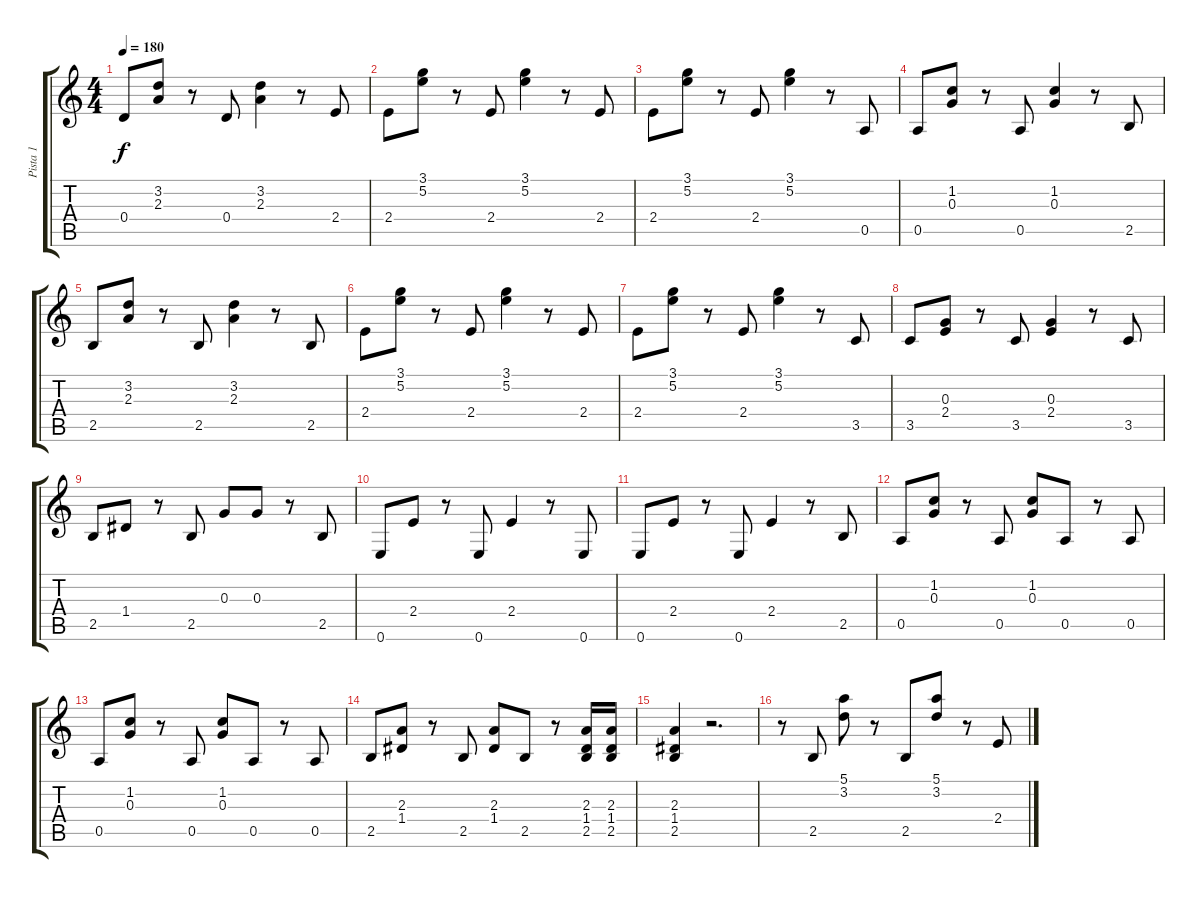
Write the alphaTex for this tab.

\track ("Pista 1" "Pista 1") {instrument electricguitarjazz}
\staff {score tabs}
\tuning (E4 B3 G3 D3 A2 E2) {hide}
\ts (4 4)
\tempo 180
\clef g2
\ks c
0.4.8{dy f} (3.2 2.3).8 r.8 0.4.8 (3.2 2.3).4 r.8 2.4.8 |
2.4.8 (3.1 5.2).8 r.8 2.4.8 (3.1 5.2).4 r.8 2.4.8 |
2.4.8 (3.1 5.2).8 r.8 2.4.8 (3.1 5.2).4 r.8 0.5.8 |
0.5.8 (1.2 0.3).8 r.8 0.5.8 (1.2 0.3).4 r.8 2.5.8 |
2.5.8 (3.2 2.3).8 r.8 2.5.8 (3.2 2.3).4 r.8 2.5.8 |
2.4.8 (3.1 5.2).8 r.8 2.4.8 (3.1 5.2).4 r.8 2.4.8 |
2.4.8 (3.1 5.2).8 r.8 2.4.8 (3.1 5.2).4 r.8 3.5.8 |
3.5.8 (0.3 2.4).8 r.8 3.5.8 (0.3 2.4).4 r.8 3.5.8 |
2.5.8 1.4.8 r.8 2.5.8 0.3.8 0.3.8 r.8 2.5.8 |
0.6.8 2.4.8 r.8 0.6.8 2.4.4 r.8 0.6.8 |
0.6.8 2.4.8 r.8 0.6.8 2.4.4 r.8 2.5.8 |
0.5.8 (1.2 0.3).8 r.8 0.5.8 (1.2 0.3).8 0.5.8 r.8 0.5.8 |
0.5.8 (1.2 0.3).8 r.8 0.5.8 (1.2 0.3).8 0.5.8 r.8 0.5.8 |
2.5.8 (2.3 1.4).8 r.8 2.5.8 (2.3 1.4).8 2.5.8 r.8 (2.3 1.4 2.5).16 (2.3 1.4 2.5).16 |
(2.3 1.4 2.5).4 r.2{d} |
r.8 2.5.8 (5.1 3.2).8 r.8 2.5.8 (5.1 3.2).8 r.8 2.4.8
